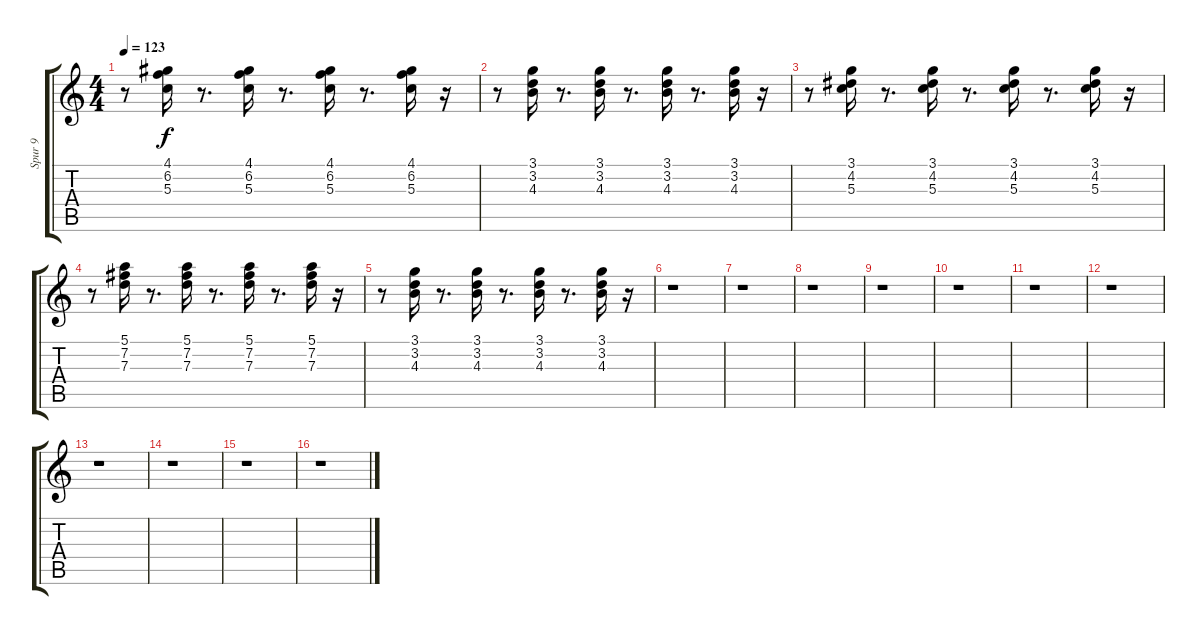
\track ("Spur 9" "Spur 9") {instrument electricguitarclean}
\staff {score tabs}
\tuning (E4 B3 G3 D3 A2 E2) {hide}
\ts (4 4)
\tempo 123
\clef g2
\ks c
r.8{dy f} (4.1 6.2 5.3).16 r.8{d} (4.1 6.2 5.3).16 r.8{d} (4.1 6.2 5.3).16 r.8{d} (4.1 6.2 5.3).16 r.16 |
r.8 (3.1 3.2 4.3).16 r.8{d} (3.1 3.2 4.3).16 r.8{d} (3.1 3.2 4.3).16 r.8{d} (3.1 3.2 4.3).16 r.16 |
r.8 (3.1 4.2 5.3).16 r.8{d} (3.1 4.2 5.3).16 r.8{d} (3.1 4.2 5.3).16 r.8{d} (3.1 4.2 5.3).16 r.16 |
r.8 (5.1 7.2 7.3).16 r.8{d} (5.1 7.2 7.3).16 r.8{d} (5.1 7.2 7.3).16 r.8{d} (5.1 7.2 7.3).16 r.16 |
r.8 (3.1 3.2 4.3).16 r.8{d} (3.1 3.2 4.3).16 r.8{d} (3.1 3.2 4.3).16 r.8{d} (3.1 3.2 4.3).16 r.16 |
r.1 |
r.1 |
r.1 |
r.1 |
r.1 |
r.1 |
r.1 |
r.1 |
r.1 |
r.1 |
r.1
